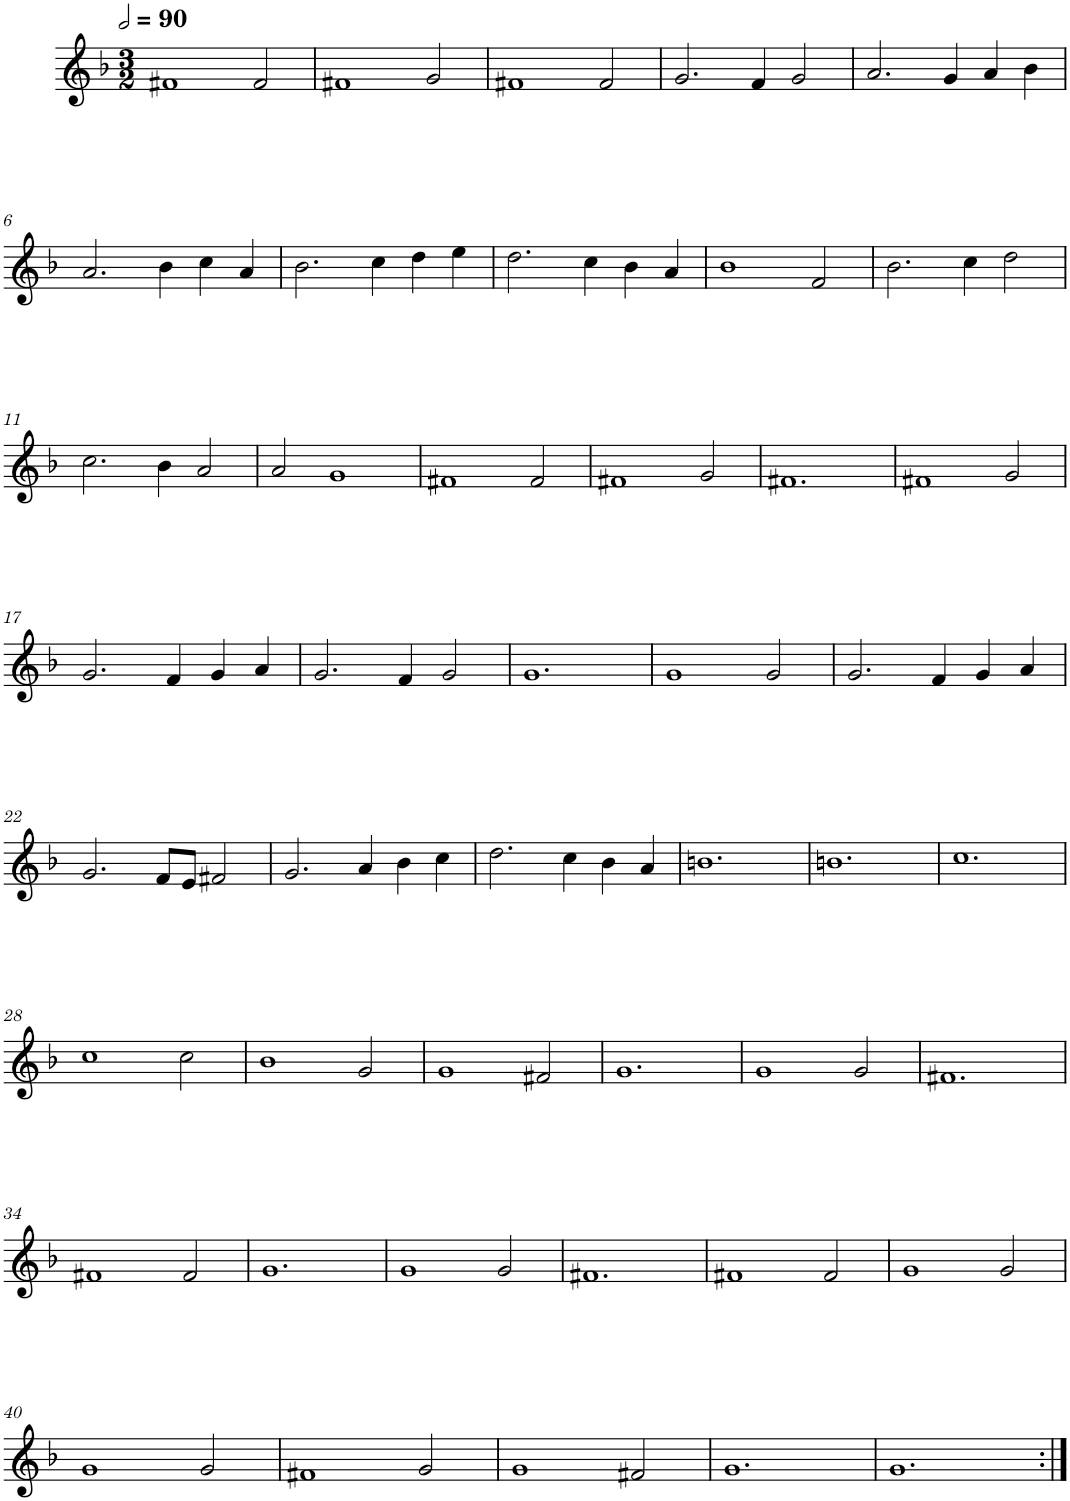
**kern
*part1
*staff1
*I"Quatre parties
*clefG2
*k[b-]
*M3/2
*MM180
=1
1f#X
2f#/
=2
1f#X
2g/
=3
1f#X
2f#/
=4
2.g/
4f/
2g/
=5
2.a/
4g/
4a/
4b-\
!!LO:LB:g=z
=6
2.a/
4b-\
4cc\
4a/
=7
2.b-\
4cc\
4dd\
4ee\
=8
2.dd\
4cc\
4b-\
4a/
=9
1b-
2f/
=10
2.b-\
4cc\
2dd\
!!LO:LB:g=z
=11
2.cc\
4b-\
2a/
=12
2a/
1g
=13
1f#X
2f#/
=14
1f#X
2g/
=15
1.f#X
=16
1f#X
2g/
!!LO:LB:g=z
=17
2.g/
4f/
4g/
4a/
=18
2.g/
4f/
2g/
=19
1.g
=20
1g
2g/
=21
2.g/
4f/
4g/
4a/
!!LO:LB:g=z
=22
2.g/
8f/L
8e/J
2f#X/
=23
2.g/
4a/
4b-\
4cc\
=24
2.dd\
4cc\
4b-\
4a/
=25
1.bn
=26
1.bn
=27
1.cc
!!LO:LB:g=z
=28
1cc
2cc\
=29
1b-
2g/
=30
1g
2f#X/
=31
1.g
=32
1g
2g/
=33
1.f#X
!!LO:LB:g=z
=34
1f#X
2f#/
=35
1.g
=36
1g
2g/
=37
1.f#X
=38
1f#X
2f#/
=39
1g
2g/
!!LO:LB:g=z
=40
1g
2g/
=41
1f#X
2g/
=42
1g
2f#X/
=43
1.g
=44
1.g
=:|!
*-
